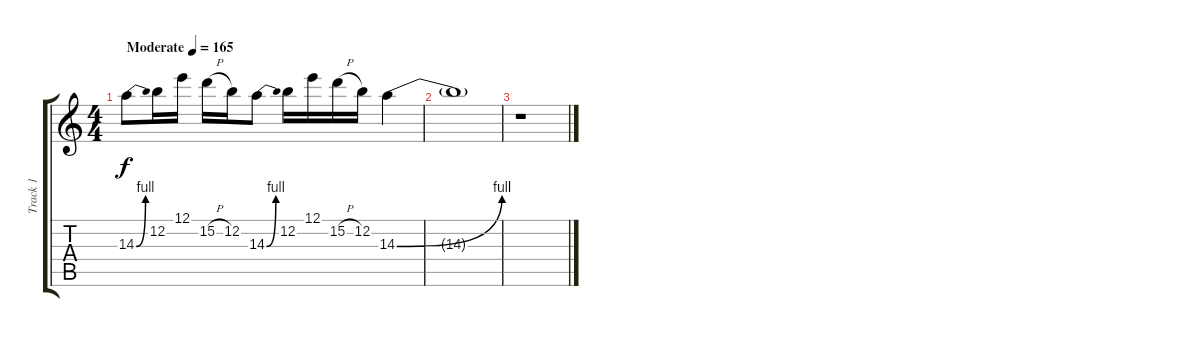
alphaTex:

\track ("Track 1" "Track 1") {instrument distortionguitar}
\staff {score tabs}
\tuning (E4 B3 G3 D3 A2 E2) {hide}
\ts (4 4)
\tempo (165 "Moderate")
\clef g2
\ks c
14.3{be (bend 0 0 60 4)}.8{dy f instrument distortionguitar} 12.2.16 12.1.16 15.2{h}.16 12.2.16 14.3{be (bend 0 0 60 4)}.8 12.2.16 12.1.16 15.2{h}.16 12.2.16 14.3{be (bend 0 0 60 4)}.4 |
14.3{t}.1 |
r.1
